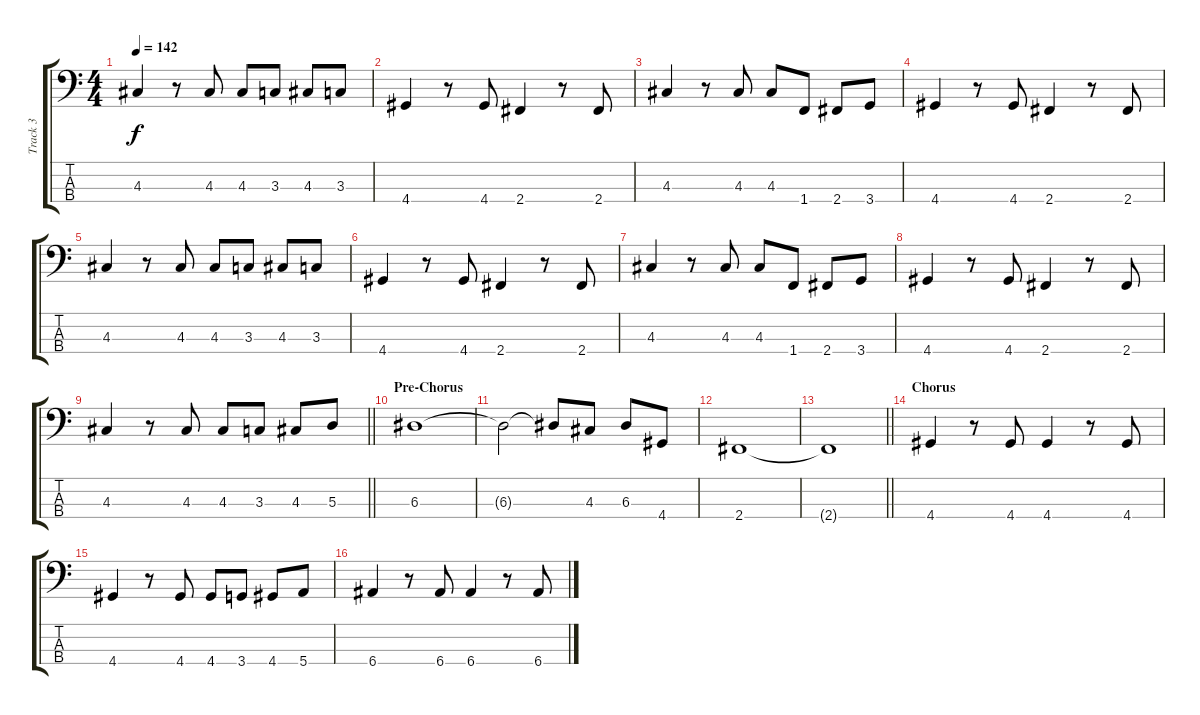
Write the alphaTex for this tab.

\track ("Track 3" "Track 3") {instrument electricbasspick}
\staff {score tabs}
\tuning (G2 D2 A1 E1) {hide}
\ts (4 4)
\tempo 142
\clef f4
\ks c
4.3.4{dy f} r.8 4.3.8 4.3.8 3.3.8 4.3.8 3.3.8 |
4.4.4 r.8 4.4.8 2.4.4 r.8 2.4.8 |
4.3.4 r.8 4.3.8 4.3.8 1.4.8 2.4.8 3.4.8 |
4.4.4 r.8 4.4.8 2.4.4 r.8 2.4.8 |
4.3.4 r.8 4.3.8 4.3.8 3.3.8 4.3.8 3.3.8 |
4.4.4 r.8 4.4.8 2.4.4 r.8 2.4.8 |
4.3.4 r.8 4.3.8 4.3.8 1.4.8 2.4.8 3.4.8 |
4.4.4 r.8 4.4.8 2.4.4 r.8 2.4.8 |
\barLineRight lightlight
4.3.4 r.8 4.3.8 4.3.8 3.3.8 4.3.8 5.3.8 |
\section ("" "Pre-Chorus")
6.3.1 |
6.3{t}.2 6.3{t}.8 4.3.8 6.3.8 4.4.8 |
2.4.1 |
\barLineRight lightlight
2.4{t}.1 |
\section ("" "Chorus")
4.4.4 r.8 4.4.8 4.4.4 r.8 4.4.8 |
4.4.4 r.8 4.4.8 4.4.8 3.4.8 4.4.8 5.4.8 |
6.4.4 r.8 6.4.8 6.4.4 r.8 6.4.8
